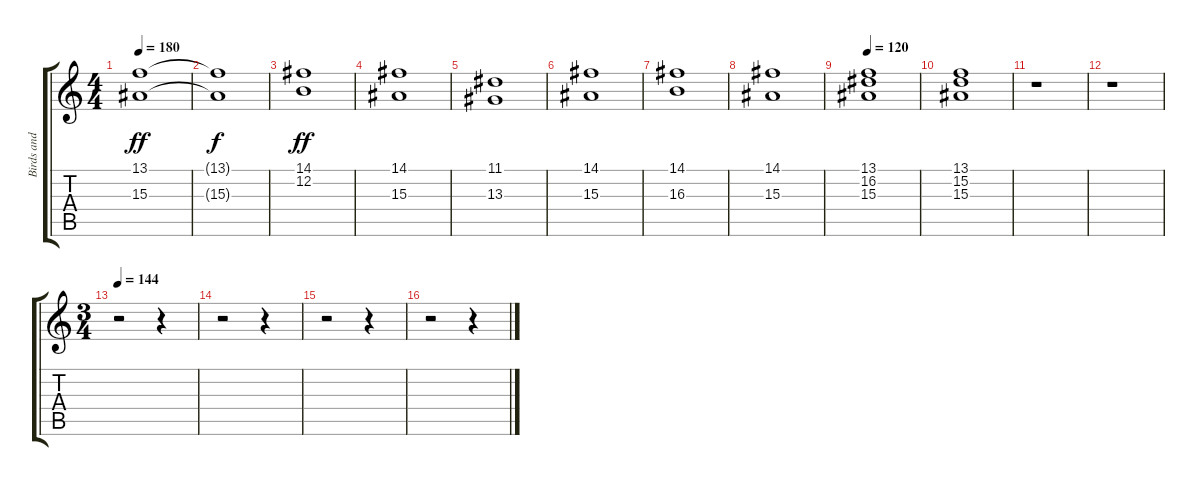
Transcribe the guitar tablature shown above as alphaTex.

\track ("Birds and Others" "Birds and ") {instrument birdtweet}
\staff {score tabs}
\tuning (E4 B3 G3 D3 A2 E2) {hide}
\ts (4 4)
\tempo 180
\clef g2
\ks c
(13.1 15.3).1{dy ff} |
(13.1{t} 15.3{t}).1{dy f} |
(14.1 12.2).1{dy ff} |
(14.1 15.3).1 |
(11.1 13.3).1 |
(14.1 15.3).1 |
(14.1 16.3).1 |
(14.1 15.3).1 |
\tempo 120
(13.1 16.2 15.3).1 |
(13.1 15.2 15.3).1 |
r.1 |
r.1 |
\ts (3 4)
\tempo 144
r.2 r.4 |
r.2 r.4 |
r.2 r.4 |
r.2 r.4
